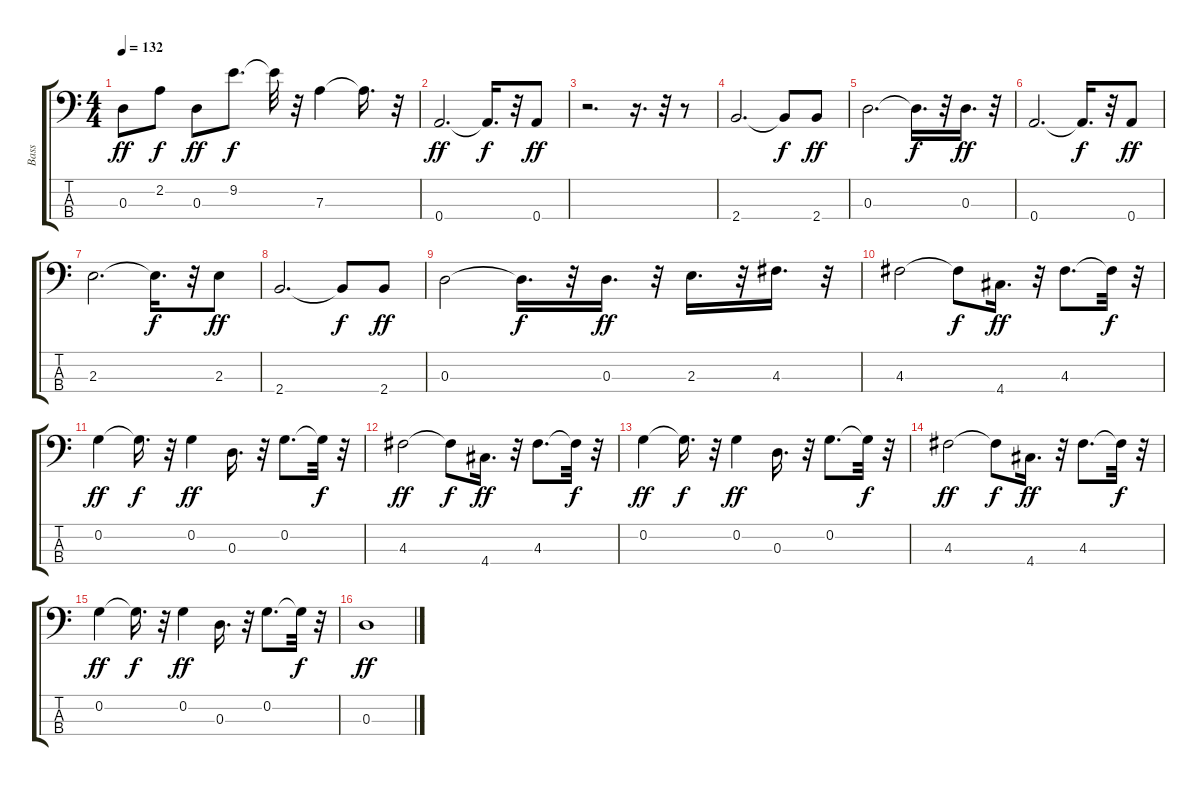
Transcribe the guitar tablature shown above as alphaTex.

\track ("Bass" "Bass") {instrument electricbassfinger}
\staff {score tabs}
\tuning (E4 G2 D2 A1) {hide}
\ts (4 4)
\tempo 132
\clef f4
\ks c
0.3.8{dy ff} 2.2.8{dy f} 0.3.8{dy ff} 9.2.8{d dy f} 9.2{t}.32 r.32 7.3.4 7.3{t}.16{d} r.32 |
0.4.2{d dy ff} 0.4{t}.16{d dy f} r.32 0.4.8{dy ff} |
r.2{d} r.16{d} r.32 r.8 |
2.4.2{d} 2.4{t}.8{dy f} 2.4.8{dy ff} |
0.3.2{d} 0.3{t}.16{d dy f} r.32 0.3.16{d dy ff} r.32 |
0.4.2{d} 0.4{t}.16{d dy f} r.32 0.4.8{dy ff} |
2.3.2{d} 2.3{t}.16{d dy f} r.32 2.3.8{dy ff} |
2.4.2{d} 2.4{t}.8{dy f} 2.4.8{dy ff} |
0.3.2 0.3{t}.16{d dy f} r.32 0.3.16{d dy ff} r.32 2.3.16{d} r.32 4.3.16{d} r.32 |
4.3.2 4.3{t}.8{dy f} 4.4.16{d dy ff} r.32 4.3.8{d} 4.3{t}.32{dy f} r.32 |
0.2.4{dy ff} 0.2{t}.16{d dy f} r.32 0.2.4{dy ff} 0.3.16{d} r.32 0.2.8{d} 0.2{t}.32{dy f} r.32 |
4.3.2{dy ff} 4.3{t}.8{dy f} 4.4.16{d dy ff} r.32 4.3.8{d} 4.3{t}.32{dy f} r.32 |
0.2.4{dy ff} 0.2{t}.16{d dy f} r.32 0.2.4{dy ff} 0.3.16{d} r.32 0.2.8{d} 0.2{t}.32{dy f} r.32 |
4.3.2{dy ff} 4.3{t}.8{dy f} 4.4.16{d dy ff} r.32 4.3.8{d} 4.3{t}.32{dy f} r.32 |
0.2.4{dy ff} 0.2{t}.16{d dy f} r.32 0.2.4{dy ff} 0.3.16{d} r.32 0.2.8{d} 0.2{t}.32{dy f} r.32 |
0.3.1{dy ff}
